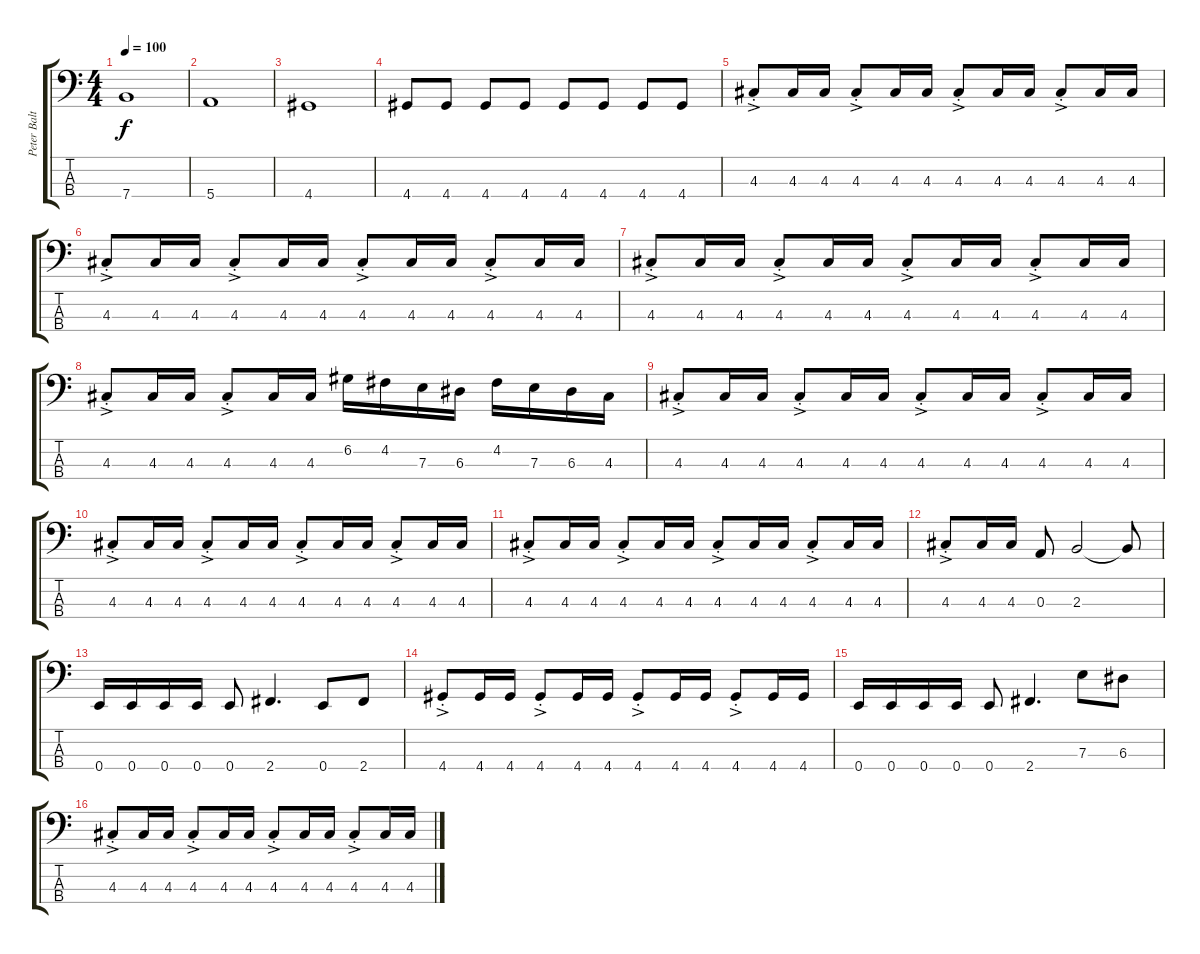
\track ("Peter Baltes" "Peter Balt") {instrument electricbassfinger}
\staff {score tabs}
\tuning (G2 D2 A1 E1) {hide}
\ts (4 4)
\tempo 100
\clef f4
\ks c
7.4.1{dy f} |
5.4.1 |
4.4.1 |
4.4.8 4.4.8 4.4.8 4.4.8 4.4.8 4.4.8 4.4.8 4.4.8 |
4.3{ac st}.8 4.3.16 4.3.16 4.3{ac st}.8 4.3.16 4.3.16 4.3{ac st}.8 4.3.16 4.3.16 4.3{ac st}.8 4.3.16 4.3.16 |
4.3{ac st}.8 4.3.16 4.3.16 4.3{ac st}.8 4.3.16 4.3.16 4.3{ac st}.8 4.3.16 4.3.16 4.3{ac st}.8 4.3.16 4.3.16 |
4.3{ac st}.8 4.3.16 4.3.16 4.3{ac st}.8 4.3.16 4.3.16 4.3{ac st}.8 4.3.16 4.3.16 4.3{ac st}.8 4.3.16 4.3.16 |
4.3{ac st}.8 4.3.16 4.3.16 4.3{ac st}.8 4.3.16 4.3.16 6.2.16 4.2.16 7.3.16 6.3.16 4.2.16 7.3.16 6.3.16 4.3.16 |
4.3{ac st}.8 4.3.16 4.3.16 4.3{ac st}.8 4.3.16 4.3.16 4.3{ac st}.8 4.3.16 4.3.16 4.3{ac st}.8 4.3.16 4.3.16 |
4.3{ac st}.8 4.3.16 4.3.16 4.3{ac st}.8 4.3.16 4.3.16 4.3{ac st}.8 4.3.16 4.3.16 4.3{ac st}.8 4.3.16 4.3.16 |
4.3{ac st}.8 4.3.16 4.3.16 4.3{ac st}.8 4.3.16 4.3.16 4.3{ac st}.8 4.3.16 4.3.16 4.3{ac st}.8 4.3.16 4.3.16 |
4.3{ac st}.8 4.3.16 4.3.16 0.3.8 2.3.2 2.3{t}.8 |
0.4.16 0.4.16 0.4.16 0.4.16 0.4.8 2.4.4{d} 0.4.8 2.4.8 |
4.4{ac st}.8 4.4.16 4.4.16 4.4{ac st}.8 4.4.16 4.4.16 4.4{ac st}.8 4.4.16 4.4.16 4.4{ac st}.8 4.4.16 4.4.16 |
0.4.16 0.4.16 0.4.16 0.4.16 0.4.8 2.4.4{d} 7.3.8 6.3.8 |
4.3{ac st}.8 4.3.16 4.3.16 4.3{ac st}.8 4.3.16 4.3.16 4.3{ac st}.8 4.3.16 4.3.16 4.3{ac st}.8 4.3.16 4.3.16
